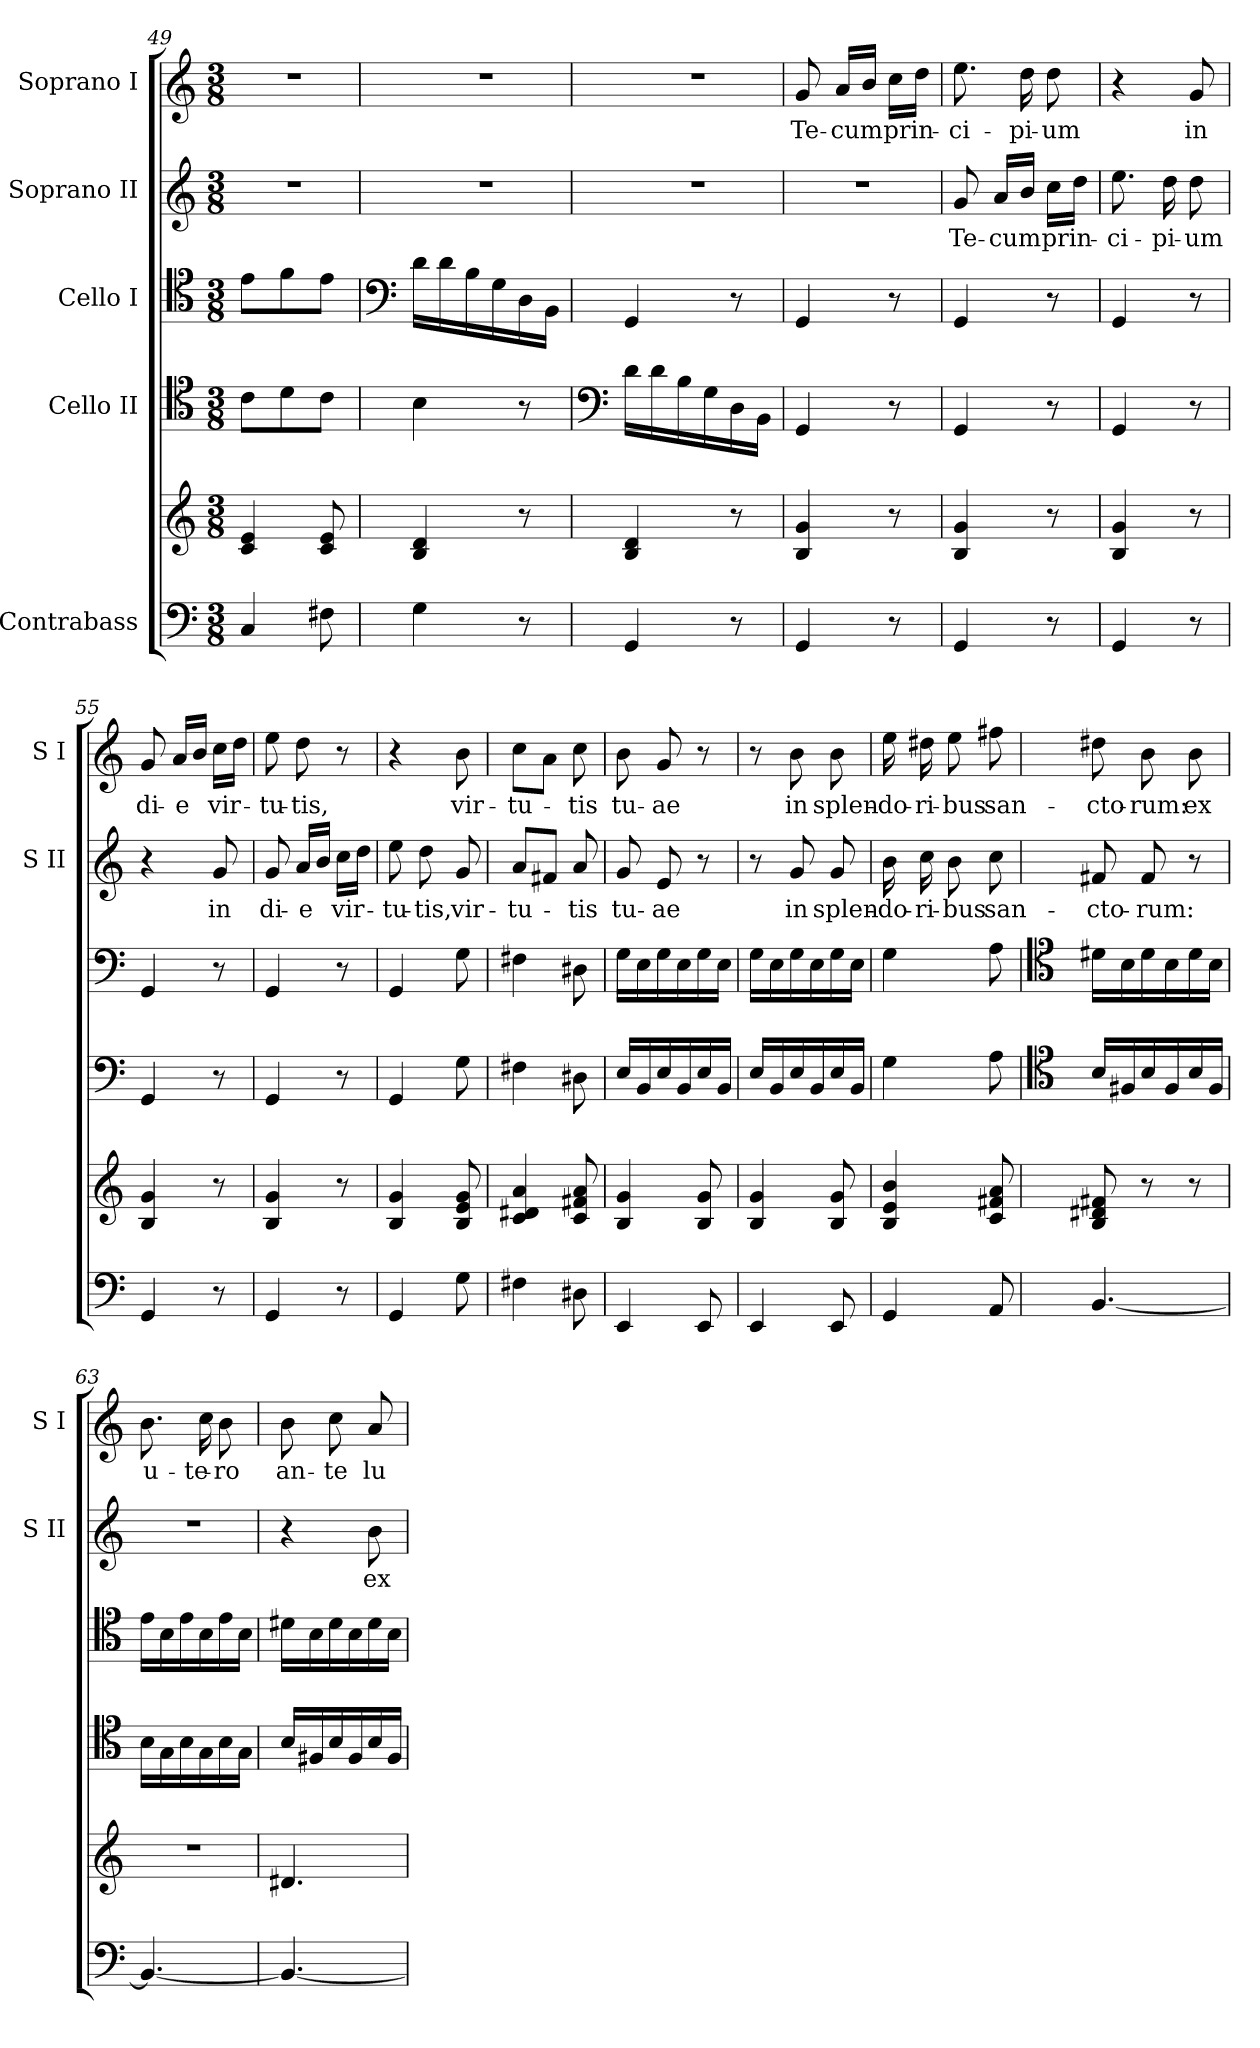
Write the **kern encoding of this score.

**kern	**kern	**kern	**kern	**kern	**text	**kern	**text
*part6	*part5	*part4	*part3	*part2	*part2	*part1	*part1
*staff6	*staff5	*staff4	*staff3	*staff2	*staff2	*staff1	*staff1
*I"Contrabass	*	*I"Cello II	*I"Cello I	*I"Soprano II	*	*I"Soprano I	*
*	*	*	*	*I'S II	*	*I'S I	*
*clefF4	*clefG2	*clefC4	*clefC4	*clefG2	*	*clefG2	*
*k[]	*k[]	*k[]	*k[]	*k[]	*	*k[]	*
*C:	*C:	*C:	*C:	*C:	*	*C:	*
*M3/8	*M3/8	*M3/8	*M3/8	*M3/8	*	*M3/8	*
=49	=49	=49	=49	=49	=49	=49	=49
4C/	4c/ 4e/	8c\L	8e\L	4.r	.	4.r	.
.	.	8d\	8f\	.	.	.	.
8F#X\	8c/ 8e/	8c\J	8e\J	.	.	.	.
=50	=50	=50	=50	=50	=50	=50	=50
*	*	*	*clefF4	*	*	*	*
4G\	4B/ 4d/	4B\	16d\LL	4.r	.	4.r	.
.	.	.	16d\	.	.	.	.
.	.	.	16B\	.	.	.	.
.	.	.	16G\	.	.	.	.
8r	8r	8r	16D\	.	.	.	.
.	.	.	16BB\JJ	.	.	.	.
=51	=51	=51	=51	=51	=51	=51	=51
*	*	*clefF4	*	*	*	*	*
4GG/	4B/ 4d/	16d\LL	4GG/	4.r	.	4.r	.
.	.	16d\	.	.	.	.	.
.	.	16B\	.	.	.	.	.
.	.	16G\	.	.	.	.	.
8r	8r	16D\	8r	.	.	.	.
.	.	16BB\JJ	.	.	.	.	.
=52	=52	=52	=52	=52	=52	=52	=52
!	!	!	!	!	!	!	!LO:LY:b
4GG/	4B/ 4g/	4GG/	4GG/	4.r	.	8g/	Te-
!	!	!	!	!	!	!	!LO:LY:b
.	.	.	.	.	.	16a/LL	-cum
.	.	.	.	.	.	16b/JJ	.
!	!	!	!	!	!	!	!LO:LY:b
8r	8r	8r	8r	.	.	16cc\LL	prin-
.	.	.	.	.	.	16dd\JJ	.
=53	=53	=53	=53	=53	=53	=53	=53
!	!	!	!	!	!LO:LY:b	!	!LO:LY:b
4GG/	4B/ 4g/	4GG/	4GG/	8g/	Te-	8.ee\	-ci-
!	!	!	!	!	!LO:LY:b	!	!
.	.	.	.	16a/LL	-cum	.	.
!	!	!	!	!	!	!	!LO:LY:b
.	.	.	.	16b/JJ	.	16dd\	-pi-
!	!	!	!	!	!LO:LY:b	!	!LO:LY:b
8r	8r	8r	8r	16cc\LL	prin-	8dd\	-um
.	.	.	.	16dd\JJ	.	.	.
=54	=54	=54	=54	=54	=54	=54	=54
!	!	!	!	!	!LO:LY:b	!	!
4GG/	4B/ 4g/	4GG/	4GG/	8.ee\	-ci-	4r	.
!	!	!	!	!	!LO:LY:b	!	!
.	.	.	.	16dd\	-pi-	.	.
!	!	!	!	!	!LO:LY:b	!	!LO:LY:b
8r	8r	8r	8r	8dd\	-um	8g/	in
=55	=55	=55	=55	=55	=55	=55	=55
!	!	!	!	!	!	!	!LO:LY:b
4GG/	4B/ 4g/	4GG/	4GG/	4r	.	8g/	di-
!	!	!	!	!	!	!	!LO:LY:b
.	.	.	.	.	.	16a/LL	-e
.	.	.	.	.	.	16b/JJ	.
!	!	!	!	!	!LO:LY:b	!	!LO:LY:b
8r	8r	8r	8r	8g/	in	16cc\LL	vir-
.	.	.	.	.	.	16dd\JJ	.
!!LO:LB:g=z
=56	=56	=56	=56	=56	=56	=56	=56
!	!	!	!	!	!LO:LY:b	!	!LO:LY:b
4GG/	4B/ 4g/	4GG/	4GG/	8g/	di-	8ee\	-tu-
!	!	!	!	!	!LO:LY:b	!	!LO:LY:b
.	.	.	.	16a/LL	-e	8dd\	-tis,
.	.	.	.	16b/JJ	.	.	.
!	!	!	!	!	!LO:LY:b	!	!
8r	8r	8r	8r	16cc\LL	vir-	8r	.
.	.	.	.	16dd\JJ	.	.	.
=57	=57	=57	=57	=57	=57	=57	=57
!	!	!	!	!	!LO:LY:b	!	!
4GG/	4B/ 4g/	4GG/	4GG/	8ee\	-tu-	4r	.
!	!	!	!	!	!LO:LY:b	!	!
.	.	.	.	8dd\	-tis,	.	.
!	!	!	!	!	!LO:LY:b	!	!LO:LY:b
8G\	8B/ 8e/ 8g/	8G\	8G\	8g/	vir-	8b\	vir-
=58	=58	=58	=58	=58	=58	=58	=58
!	!	!	!	!	!LO:LY:b	!	!LO:LY:b
4F#X\	4c/ 4d#X/ 4a/	4F#X\	4F#X\	8a/L	-tu-	8cc\L	-tu-
.	.	.	.	8f#X/J	.	8a\J	.
!	!	!	!	!	!LO:LY:b	!	!LO:LY:b
8D#X\	8c/ 8f#X/ 8a/	8D#X\	8D#X\	8a/	-tis	8cc\	-tis
=59	=59	=59	=59	=59	=59	=59	=59
!	!	!	!	!	!LO:LY:b	!	!LO:LY:b
4EE/	4B/ 4g/	16E/LL	16G\LL	8g/	tu-	8b\	tu-
.	.	16BB/	16E\	.	.	.	.
!	!	!	!	!	!LO:LY:b	!	!LO:LY:b
.	.	16E/	16G\	8e/	-ae	8g/	-ae
.	.	16BB/	16E\	.	.	.	.
8EE/	8B/ 8g/	16E/	16G\	8r	.	8r	.
.	.	16BB/JJ	16E\JJ	.	.	.	.
=60	=60	=60	=60	=60	=60	=60	=60
4EE/	4B/ 4g/	16E/LL	16G\LL	8r	.	8r	.
.	.	16BB/	16E\	.	.	.	.
!	!	!	!	!	!LO:LY:b	!	!LO:LY:b
.	.	16E/	16G\	8g/	in	8b\	in
.	.	16BB/	16E\	.	.	.	.
!	!	!	!	!	!LO:LY:b	!	!LO:LY:b
8EE/	8B/ 8g/	16E/	16G\	8g/	splen-	8b\	splen-
.	.	16BB/JJ	16E\JJ	.	.	.	.
=61	=61	=61	=61	=61	=61	=61	=61
!	!	!	!	!	!LO:LY:b	!	!LO:LY:b
4GG/	4B/ 4e/ 4b/	4G\	4G\	16b\	-do-	16ee\	-do-
!	!	!	!	!	!LO:LY:b	!	!LO:LY:b
.	.	.	.	16cc\	-ri-	16dd#X\	-ri-
!	!	!	!	!	!LO:LY:b	!	!LO:LY:b
.	.	.	.	8b\	-bus	8ee\	-bus
!	!	!	!	!	!LO:LY:b	!	!LO:LY:b
8AA/	8c/ 8f#X/ 8a/	8A\	8A\	8cc\	san-	8ff#X\	san-
=62	=62	=62	=62	=62	=62	=62	=62
*	*	*clefC4	*clefC4	*	*	*	*
!	!	!	!	!	!LO:LY:b	!	!LO:LY:b
[4.BB/	8B/ 8d#X/ 8f#X/	16B/LL	16d#X\LL	8f#X/	-cto-	8dd#X\	-cto-
.	.	16F#X/	16B\	.	.	.	.
!	!	!	!	!	!LO:LY:b	!	!LO:LY:b
.	8r	16B/	16d#\	8f#/	-rum:	8b\	-rum:
.	.	16F#/	16B\	.	.	.	.
!	!	!	!	!	!	!	!LO:LY:b
.	8r	16B/	16d#\	8r	.	8b\	ex
.	.	16F#/JJ	16B\JJ	.	.	.	.
!!LO:PB:g=z
=63	=63	=63	=63	=63	=63	=63	=63
!	!	!	!	!	!	!	!LO:LY:b
4.BB/_	4.r	16B\LL	16e\LL	4.r	.	8.b\	u-
.	.	16G\	16B\	.	.	.	.
.	.	16B\	16e\	.	.	.	.
!	!	!	!	!	!	!	!LO:LY:b
.	.	16G\	16B\	.	.	16cc\	-te-
!	!	!	!	!	!	!	!LO:LY:b
.	.	16B\	16e\	.	.	8b\	-ro
.	.	16G\JJ	16B\JJ	.	.	.	.
=64	=64	=64	=64	=64	=64	=64	=64
!	!	!	!	!	!	!	!LO:LY:b
4.BB/_	4.d#X/	16B/LL	16d#X\LL	4r	.	8b\	an-
.	.	16F#X/	16B\	.	.	.	.
!	!	!	!	!	!	!	!LO:LY:b
.	.	16B/	16d#\	.	.	8cc\	-te
.	.	16F#/	16B\	.	.	.	.
!	!	!	!	!	!LO:LY:b	!	!LO:LY:b
.	.	16B/	16d#\	8b\	ex	8a/	lu-
.	.	16F#/JJ	16B\JJ	.	.	.	.
=	=	=	=	=	=	=	=
*-	*-	*-	*-	*-	*-	*-	*-
